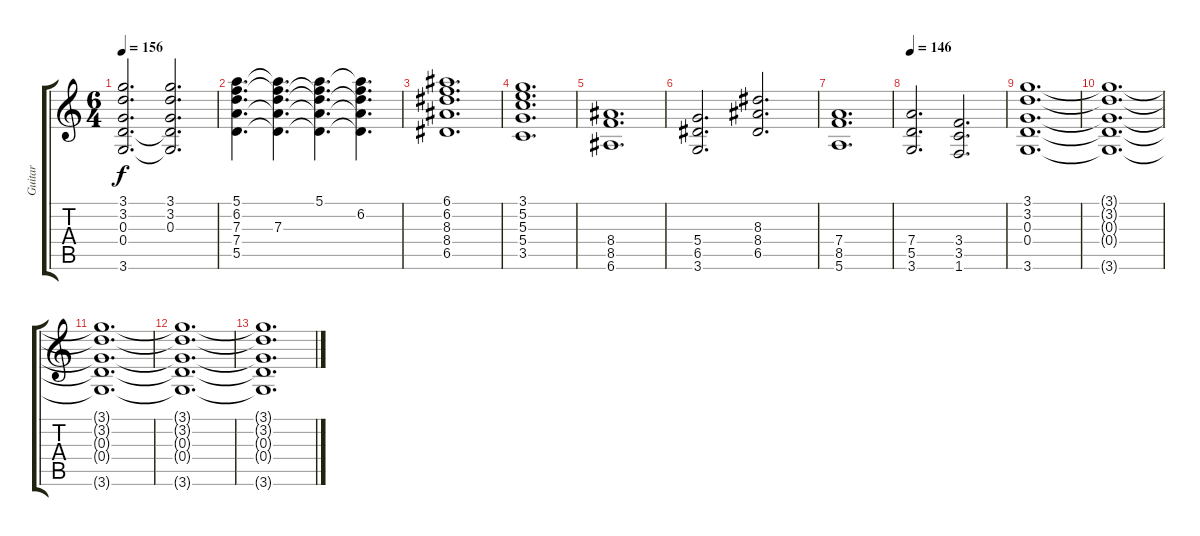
\track ("Guitar" "Guitar") {instrument overdrivenguitar}
\staff {score tabs}
\tuning (E4 B3 G3 D3 A2 E2) {hide}
\ts (6 4)
\tempo 156
\clef g2
\ks c
(3.1 3.2 0.3 0.4 3.6).2{d dy f} (3.1 3.2 0.3 0.4{t} 3.6{t}).2{d} |
(5.1 6.2 7.3 7.4 5.5).4{d} (5.1{t} 6.2{t} 7.3 7.4{t} 5.5{t}).4{d} (5.1 6.2{t} 7.3{t} 7.4{t} 5.5{t}).4{d} (5.1{t} 6.2 7.3{t} 7.4{t} 5.5{t}).4{d} |
(6.1 6.2 8.3 8.4 6.5).1{d} |
(3.1 5.2 5.3 5.4 3.5).1{d} |
(8.4 8.5 6.6).1{d} |
(5.4 6.5 3.6).2{d} (8.3 8.4 6.5).2{d} |
(7.4 8.5 5.6).1{d} |
\tempo 146
(7.4 5.5 3.6).2{d} (3.4 3.5 1.6).2{d} |
(3.1 3.2 0.3 0.4 3.6).1{d} |
(3.1{t} 3.2{t} 0.3{t} 0.4{t} 3.6{t}).1{d} |
(3.1{t} 3.2{t} 0.3{t} 0.4{t} 3.6{t}).1{d volume 0} |
(3.1{t} 3.2{t} 0.3{t} 0.4{t} 3.6{t}).1{d} |
(3.1{t} 3.2{t} 0.3{t} 0.4{t} 3.6{t}).1{d}
